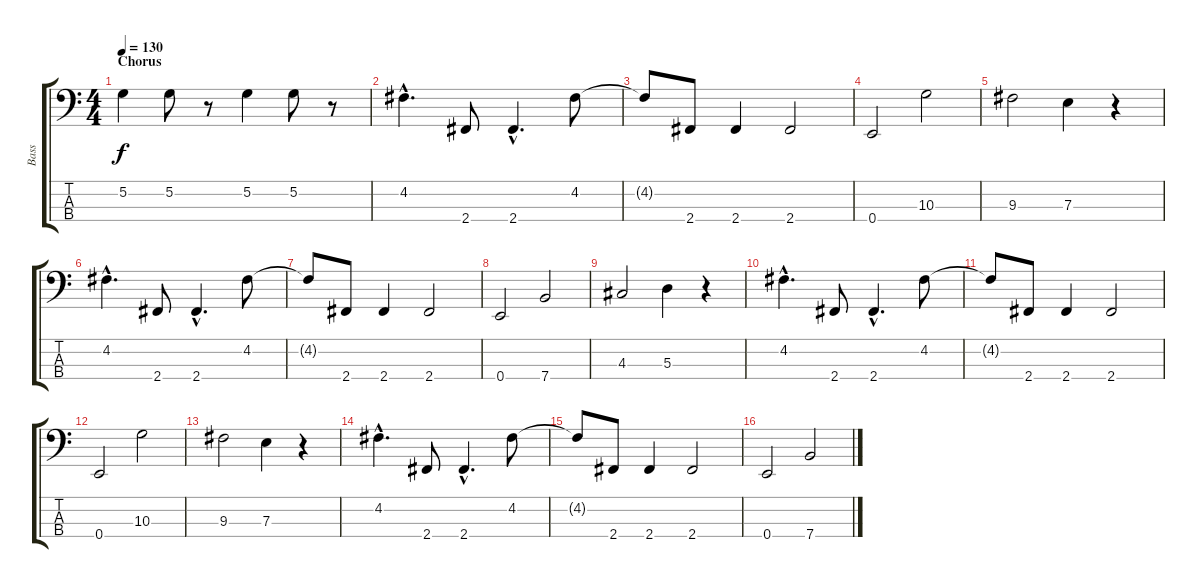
\track ("Bass" "Bass") {instrument electricbasspick}
\staff {score tabs}
\tuning (G2 D2 A1 E1) {hide}
\ts (4 4)
\section ("" "Chorus")
\tempo 130
\clef f4
\ks c
5.2.4{dy f} 5.2.8 r.8 5.2.4 5.2.8 r.8 |
4.2{hac}.4{d} 2.4.8 2.4{hac}.4{d} 4.2.8 |
4.2{t}.8 2.4.8 2.4.4 2.4.2 |
0.4.2 10.3.2 |
9.3.2 7.3.4 r.4 |
4.2{hac}.4{d} 2.4.8 2.4{hac}.4{d} 4.2.8 |
4.2{t}.8 2.4.8 2.4.4 2.4.2 |
0.4.2 7.4.2 |
4.3.2 5.3.4 r.4 |
4.2{hac}.4{d} 2.4.8 2.4{hac}.4{d} 4.2.8 |
4.2{t}.8 2.4.8 2.4.4 2.4.2 |
0.4.2 10.3.2 |
9.3.2 7.3.4 r.4 |
4.2{hac}.4{d} 2.4.8 2.4{hac}.4{d} 4.2.8 |
4.2{t}.8 2.4.8 2.4.4 2.4.2 |
0.4.2 7.4.2
